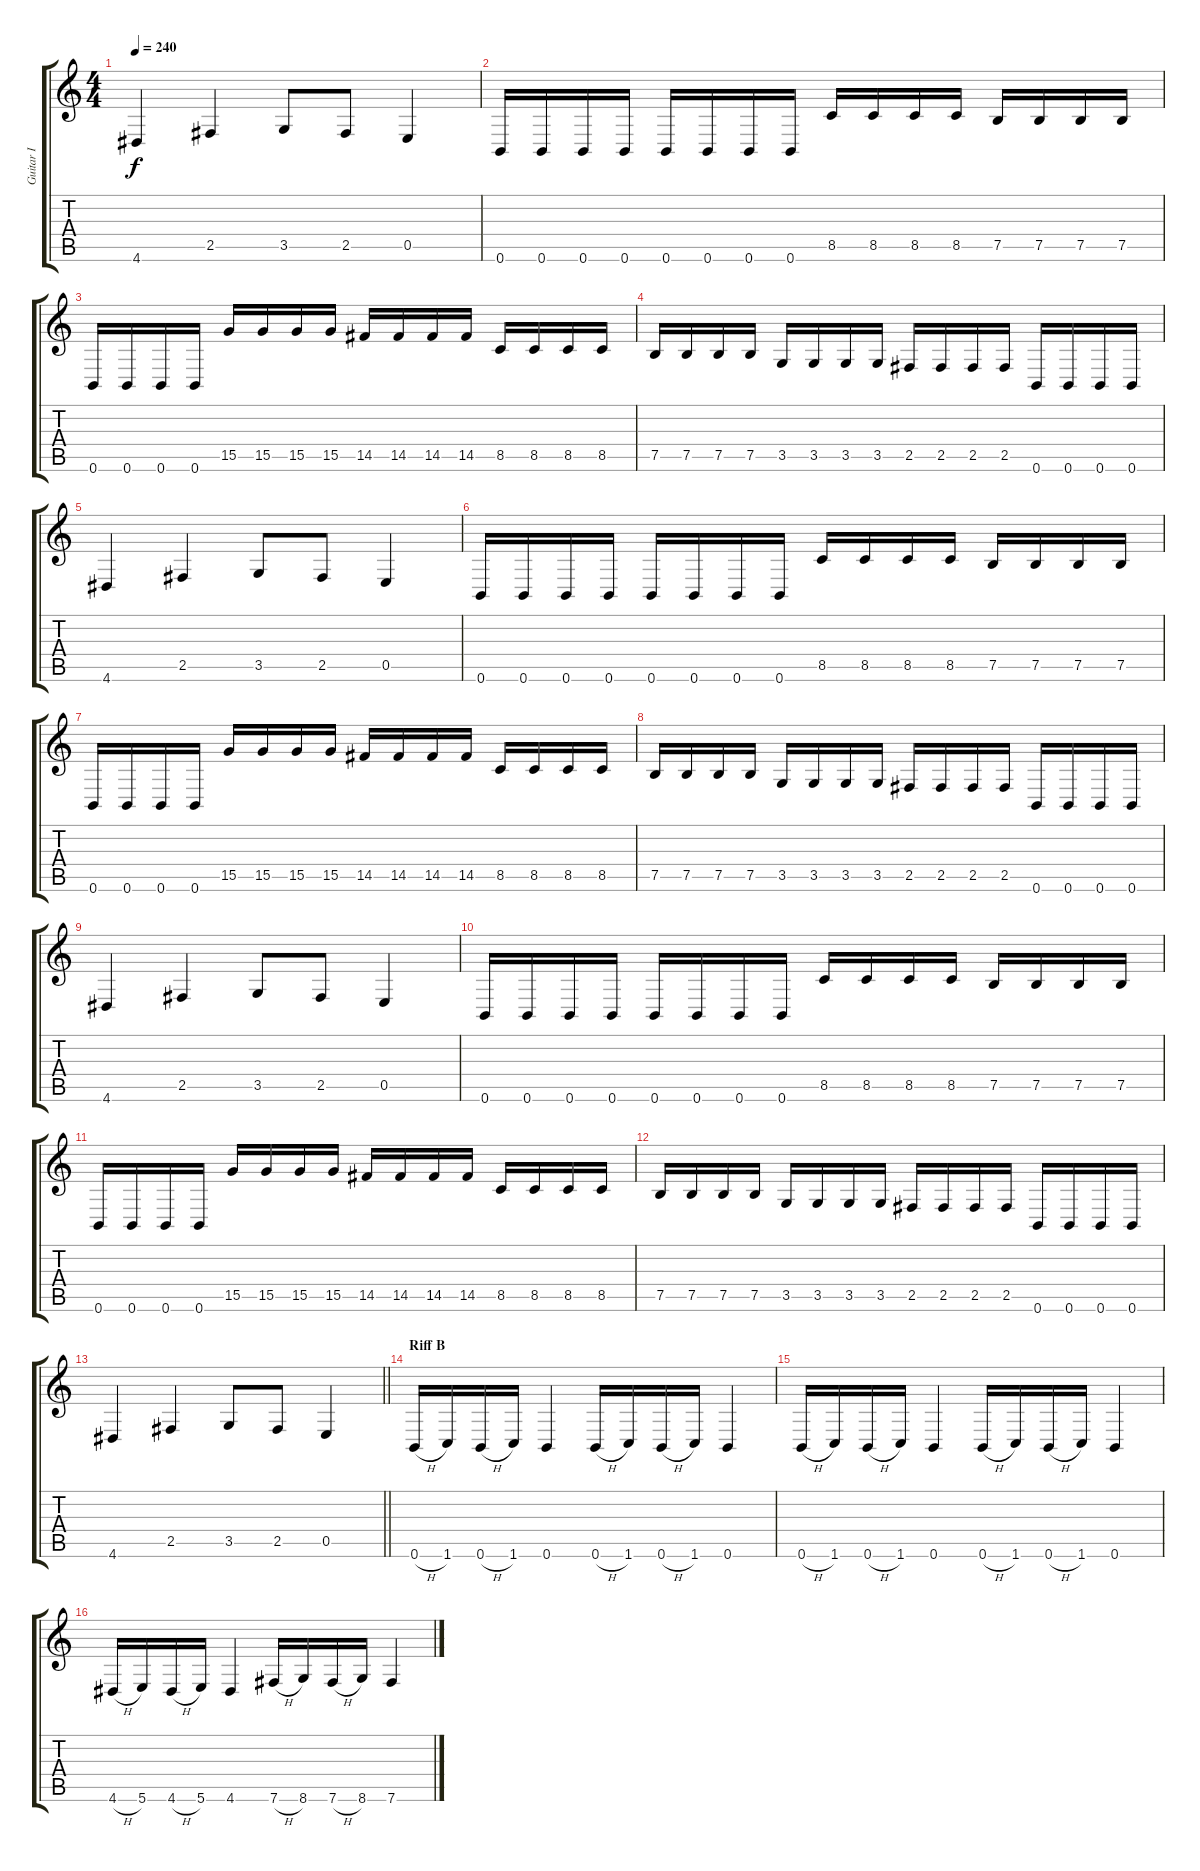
\track ("Guitar I" "Guitar I") {instrument distortionguitar}
\staff {score tabs}
\tuning (B3 Gb3 D3 A2 E2 B1) {hide}
\ts (4 4)
\tempo 240
\clef g2
\ks c
4.6.4{dy f} 2.5.4 3.5.8 2.5.8 0.5.4 |
0.6.16 0.6.16 0.6.16 0.6.16 0.6.16 0.6.16 0.6.16 0.6.16 8.5.16 8.5.16 8.5.16 8.5.16 7.5.16 7.5.16 7.5.16 7.5.16 |
0.6.16 0.6.16 0.6.16 0.6.16 15.5.16 15.5.16 15.5.16 15.5.16 14.5.16 14.5.16 14.5.16 14.5.16 8.5.16 8.5.16 8.5.16 8.5.16 |
7.5.16 7.5.16 7.5.16 7.5.16 3.5.16 3.5.16 3.5.16 3.5.16 2.5.16 2.5.16 2.5.16 2.5.16 0.6.16 0.6.16 0.6.16 0.6.16 |
4.6.4 2.5.4 3.5.8 2.5.8 0.5.4 |
0.6.16 0.6.16 0.6.16 0.6.16 0.6.16 0.6.16 0.6.16 0.6.16 8.5.16 8.5.16 8.5.16 8.5.16 7.5.16 7.5.16 7.5.16 7.5.16 |
0.6.16 0.6.16 0.6.16 0.6.16 15.5.16 15.5.16 15.5.16 15.5.16 14.5.16 14.5.16 14.5.16 14.5.16 8.5.16 8.5.16 8.5.16 8.5.16 |
7.5.16 7.5.16 7.5.16 7.5.16 3.5.16 3.5.16 3.5.16 3.5.16 2.5.16 2.5.16 2.5.16 2.5.16 0.6.16 0.6.16 0.6.16 0.6.16 |
4.6.4 2.5.4 3.5.8 2.5.8 0.5.4 |
0.6.16 0.6.16 0.6.16 0.6.16 0.6.16 0.6.16 0.6.16 0.6.16 8.5.16 8.5.16 8.5.16 8.5.16 7.5.16 7.5.16 7.5.16 7.5.16 |
0.6.16 0.6.16 0.6.16 0.6.16 15.5.16 15.5.16 15.5.16 15.5.16 14.5.16 14.5.16 14.5.16 14.5.16 8.5.16 8.5.16 8.5.16 8.5.16 |
7.5.16 7.5.16 7.5.16 7.5.16 3.5.16 3.5.16 3.5.16 3.5.16 2.5.16 2.5.16 2.5.16 2.5.16 0.6.16 0.6.16 0.6.16 0.6.16 |
\barLineRight lightlight
4.6.4 2.5.4 3.5.8 2.5.8 0.5.4 |
\section ("" "Riff B")
0.6{h}.16 1.6.16 0.6{h}.16 1.6.16 0.6.4 0.6{h}.16 1.6.16 0.6{h}.16 1.6.16 0.6.4 |
0.6{h}.16 1.6.16 0.6{h}.16 1.6.16 0.6.4 0.6{h}.16 1.6.16 0.6{h}.16 1.6.16 0.6.4 |
4.6{h}.16 5.6.16 4.6{h}.16 5.6.16 4.6.4 7.6{h}.16 8.6.16 7.6{h}.16 8.6.16 7.6.4
